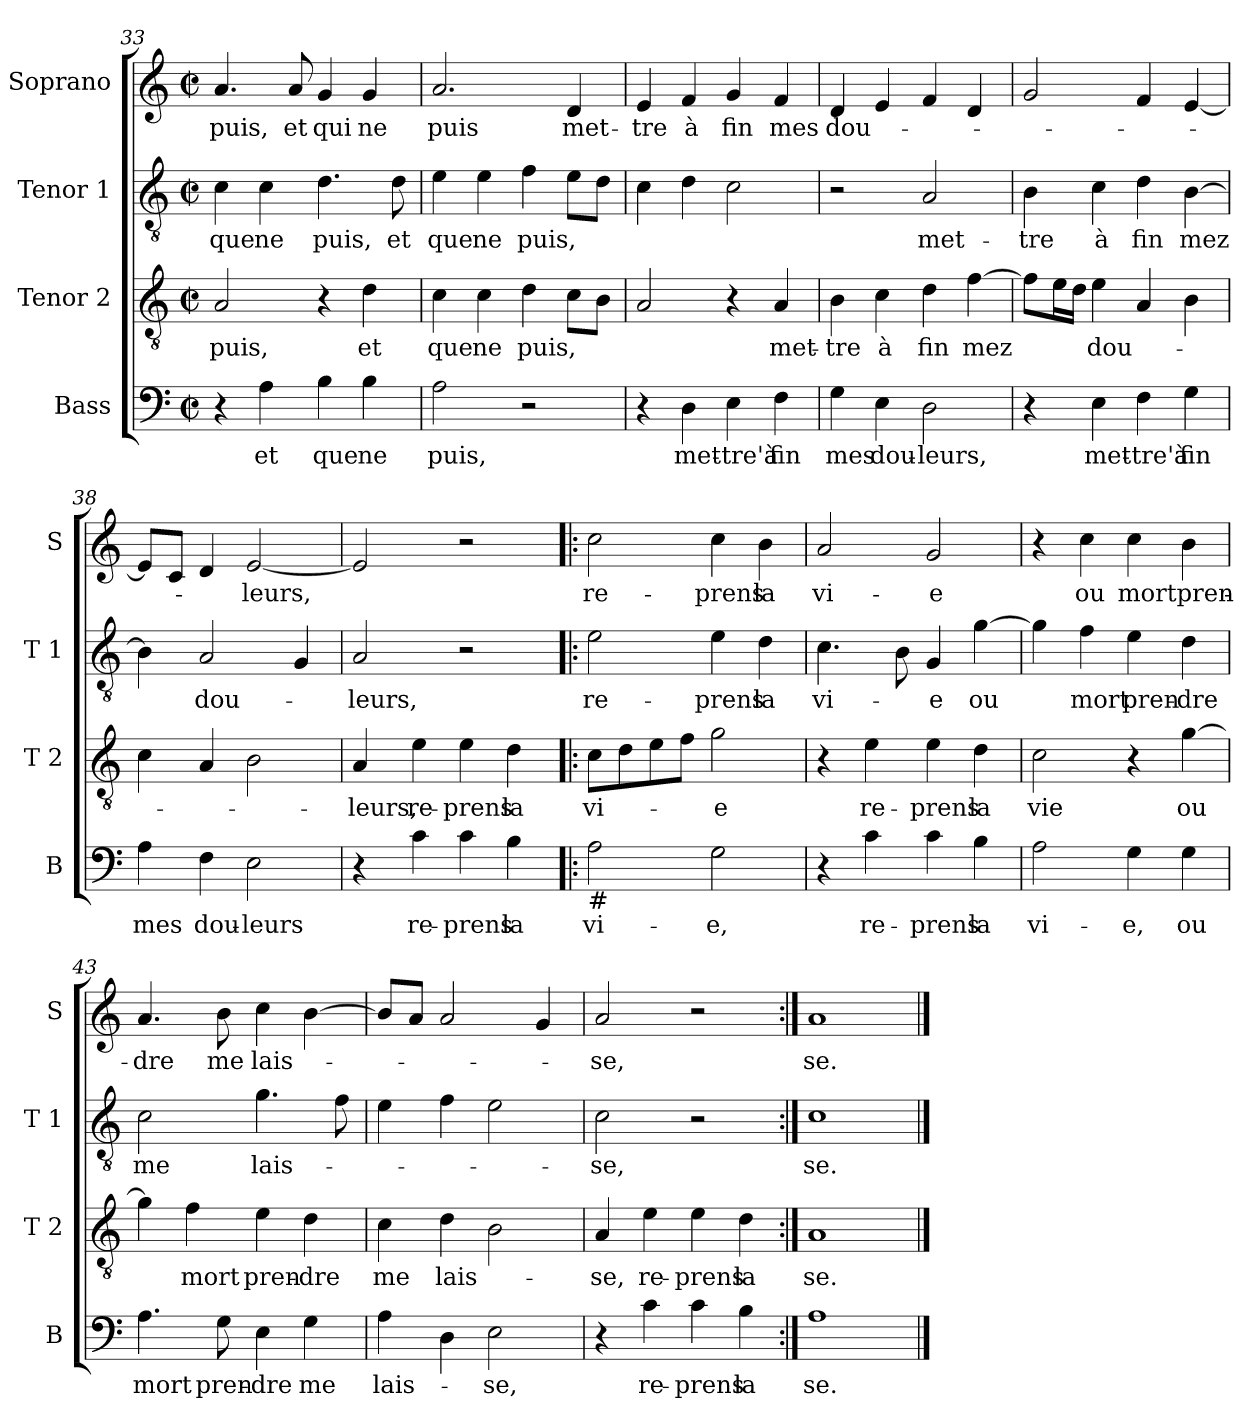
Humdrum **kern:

**kern	**text	**kern	**text	**kern	**text	**kern	**text
*part4	*part4	*part3	*part3	*part2	*part2	*part1	*part1
*staff4	*staff4	*staff3	*staff3	*staff2	*staff2	*staff1	*staff1
*I"Bass	*	*I"Tenor 2	*	*I"Tenor 1	*	*I"Soprano	*
*I'B	*	*I'T 2	*	*I'T 1	*	*I'S	*
*clefF4	*	*clefGv2	*	*clefGv2	*	*clefG2	*
*k[]	*	*k[]	*	*k[]	*	*k[]	*
*C:	*	*C:	*	*C:	*	*C:	*
*M2/2	*	*M2/2	*	*M2/2	*	*M2/2	*
*met(c|)	*	*met(c|)	*	*met(c|)	*	*met(c|)	*
=33	=33	=33	=33	=33	=33	=33	=33
!	!	!	!LO:LY:b	!	!LO:LY:b	!	!LO:LY:b
4r	.	2A/	puis,	4c\	que	4.a/	puis,
!	!LO:LY:b	!	!	!	!LO:LY:b	!	!
4A\	et	.	.	4c\	ne	.	.
!	!	!	!	!	!	!	!LO:LY:b
.	.	.	.	.	.	8a/	et
!	!LO:LY:b	!	!	!	!LO:LY:b	!	!LO:LY:b
4B\	que	4r	.	4.d\	puis,	4g/	qui
!	!LO:LY:b	!	!LO:LY:b	!	!	!	!LO:LY:b
4B\	ne	4d\	et	.	.	4g/	ne
!	!	!	!	!	!LO:LY:b	!	!
.	.	.	.	8d\	et	.	.
=34	=34	=34	=34	=34	=34	=34	=34
!	!LO:LY:b	!	!LO:LY:b	!	!LO:LY:b	!	!LO:LY:b
2A\	puis,	4c\	que	4e\	que	2.a/	puis
!	!	!	!LO:LY:b	!	!LO:LY:b	!	!
.	.	4c\	ne	4e\	ne	.	.
!	!	!	!LO:LY:b	!	!LO:LY:b	!	!
2r	.	4d\	puis,	4f\	puis,	.	.
!	!	!	!	!	!	!	!LO:LY:b
.	.	8c\L	.	8e\L	.	4d/	met-
.	.	8B\J	.	8d\J	.	.	.
=35	=35	=35	=35	=35	=35	=35	=35
!	!	!	!	!	!	!	!LO:LY:b
4r	.	2A/	.	4c\	.	4e/	-tre
!	!LO:LY:b	!	!	!	!	!	!LO:LY:b
4D\	met-	.	.	4d\	.	4f/	à
!	!LO:LY:b	!	!	!	!	!	!LO:LY:b
4E\	-tre'à	4r	.	2c\	.	4g/	fin
!	!LO:LY:b	!	!LO:LY:b	!	!	!	!LO:LY:b
4F\	fin	4A/	met-	.	.	4f/	mes
!!LO:LB:g=z
=36	=36	=36	=36	=36	=36	=36	=36
!	!LO:LY:b	!	!LO:LY:b	!	!	!	!LO:LY:b
4G\	mes	4B\	-tre	2r	.	4d/	dou-
!	!LO:LY:b	!	!LO:LY:b	!	!	!	!
4E\	dou-	4c\	à	.	.	4e/	.
!	!LO:LY:b	!	!LO:LY:b	!	!LO:LY:b	!	!
2D\	-leurs,	4d\	fin	2A/	met-	4f/	.
!	!	!	!LO:LY:b	!	!	!	!
.	.	[4f\	mez	.	.	4d/	.
=37	=37	=37	=37	=37	=37	=37	=37
!	!	!	!	!	!LO:LY:b	!	!
4r	.	8f\L]	.	4B\	-tre	2g/	.
.	.	16e\L	.	.	.	.	.
.	.	16d\JJ	.	.	.	.	.
!	!LO:LY:b	!	!LO:LY:b	!	!LO:LY:b	!	!
4E\	met-	4e\	dou-	4c\	à	.	.
!	!LO:LY:b	!	!	!	!LO:LY:b	!	!
4F\	-tre'à	4A/	.	4d\	fin	4f/	.
!	!LO:LY:b	!	!	!	!LO:LY:b	!	!
4G\	fin	4B\	.	[4B\	mez	[4e/	.
=38	=38	=38	=38	=38	=38	=38	=38
!	!LO:LY:b	!	!	!	!	!	!
4A\	mes	4c\	.	4B\]	.	8e/L]	.
.	.	.	.	.	.	8c/J	.
!	!LO:LY:b	!	!	!	!LO:LY:b	!	!
4F\	dou-	4A/	.	2A/	dou-	4d/	.
!	!LO:LY:b	!	!	!	!	!	!LO:LY:b
2E\	-leurs	2B\	.	.	.	[2e/	-leurs,
.	.	.	.	4G/	.	.	.
=39	=39	=39	=39	=39	=39	=39	=39
!	!	!	!LO:LY:b	!	!LO:LY:b	!	!
4r	.	4A/	-leurs,	2A/	-leurs,	2e/]	.
!	!LO:LY:b	!	!LO:LY:b	!	!	!	!
4c\	re-	4e\	re-	.	.	.	.
!	!LO:LY:b	!	!LO:LY:b	!	!	!	!
4c\	-prens	4e\	-prens	2r	.	2r	.
!	!LO:LY:b	!	!LO:LY:b	!	!	!	!
4B\	la	4d\	la	.	.	.	.
=40!|:	=40!|:	=40!|:	=40!|:	=40!|:	=40!|:	=40!|:	=40!|:
!LO:TX:b:t=#	!	!	!	!	!	!	!
!	!LO:LY:b	!	!LO:LY:b	!	!LO:LY:b	!	!LO:LY:b
2A\	vi-	8c\L	vi-	2e\	re-	2cc\	re-
.	.	8d\	.	.	.	.	.
.	.	8e\	.	.	.	.	.
.	.	8f\J	.	.	.	.	.
!	!LO:LY:b	!	!LO:LY:b	!	!LO:LY:b	!	!LO:LY:b
2G\	-e,	2g\	-e	4e\	-prens	4cc\	-prens
!	!	!	!	!	!LO:LY:b	!	!LO:LY:b
.	.	.	.	4d\	la	4b\	la
=41	=41	=41	=41	=41	=41	=41	=41
!	!	!	!	!	!LO:LY:b	!	!LO:LY:b
4r	.	4r	.	4.c\	vi-	2a/	vi-
!	!LO:LY:b	!	!LO:LY:b	!	!	!	!
4c\	re-	4e\	re-	.	.	.	.
.	.	.	.	8B\	.	.	.
!	!LO:LY:b	!	!LO:LY:b	!	!LO:LY:b	!	!LO:LY:b
4c\	-prens	4e\	-prens	4G/	-e	2g/	-e
!	!LO:LY:b	!	!LO:LY:b	!	!LO:LY:b	!	!
4B\	la	4d\	la	[4g\	ou	.	.
!!LO:LB:g=z
=42	=42	=42	=42	=42	=42	=42	=42
!	!LO:LY:b	!	!LO:LY:b	!	!	!	!
2A\	vi-	2c\	vie	4g\]	.	4r	.
!	!	!	!	!	!LO:LY:b	!	!LO:LY:b
.	.	.	.	4f\	mort	4cc\	ou
!	!LO:LY:b	!	!	!	!LO:LY:b	!	!LO:LY:b
4G\	-e,	4r	.	4e\	pren-	4cc\	mort
!	!LO:LY:b	!	!LO:LY:b	!	!LO:LY:b	!	!LO:LY:b
4G\	ou	[4g\	ou	4d\	-dre	4b\	pren-
=43	=43	=43	=43	=43	=43	=43	=43
!	!LO:LY:b	!	!	!	!LO:LY:b	!	!LO:LY:b
4.A\	mort	4g\]	.	2c\	me	4.a/	-dre
!	!	!	!LO:LY:b	!	!	!	!
.	.	4f\	mort	.	.	.	.
!	!LO:LY:b	!	!	!	!	!	!LO:LY:b
8G\	pren-	.	.	.	.	8b\	me
!	!LO:LY:b	!	!LO:LY:b	!	!LO:LY:b	!	!LO:LY:b
4E\	-dre	4e\	pren-	4.g\	lais-	4cc\	lais-
!	!LO:LY:b	!	!LO:LY:b	!	!	!	!
4G\	me	4d\	-dre	.	.	[4b\	.
.	.	.	.	8f\	.	.	.
=44	=44	=44	=44	=44	=44	=44	=44
!	!LO:LY:b	!	!LO:LY:b	!	!	!	!
4A\	lais-	4c\	me	4e\	.	8b/L]	.
.	.	.	.	.	.	8a/J	.
!	!	!	!LO:LY:b	!	!	!	!
4D\	.	4d\	lais-	4f\	.	2a/	.
!	!LO:LY:b	!	!	!	!	!	!
2E\	-se,	2B\	.	2e\	.	.	.
.	.	.	.	.	.	4g/	.
=45	=45	=45	=45	=45	=45	=45	=45
!	!	!	!LO:LY:b	!	!LO:LY:b	!	!LO:LY:b
4r	.	4A/	-se,	2c\	-se,	2a/	-se,
!	!LO:LY:b	!	!LO:LY:b	!	!	!	!
4c\	re-	4e\	re-	.	.	.	.
!	!LO:LY:b	!	!LO:LY:b	!	!	!	!
4c\	-prens	4e\	-prens	2r	.	2r	.
!	!LO:LY:b	!	!LO:LY:b	!	!	!	!
4B\	la	4d\	la	.	.	.	.
=46:|!	=46:|!	=46:|!	=46:|!	=46:|!	=46:|!	=46:|!	=46:|!
!	!LO:LY:b	!	!LO:LY:b	!	!LO:LY:b	!	!LO:LY:b
1A	se.	1A	se.	1c	se.	1a	se.
==	==	==	==	==	==	==	==
*-	*-	*-	*-	*-	*-	*-	*-
